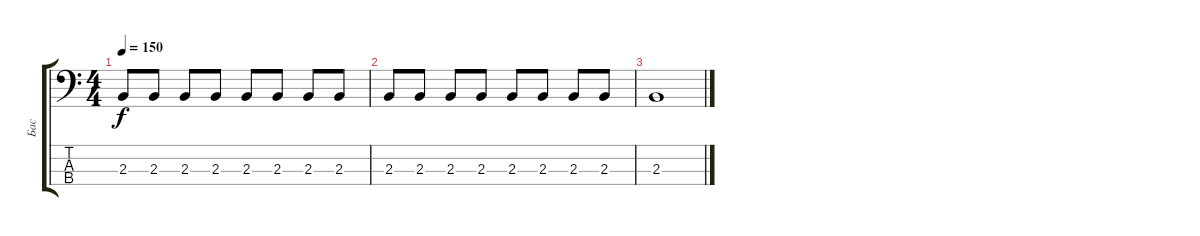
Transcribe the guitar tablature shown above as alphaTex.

\track ("Бас" "Бас") {instrument electricbasspick}
\staff {score tabs}
\tuning (G2 D2 A1 E1) {hide}
\ts (4 4)
\tempo 150
\clef f4
\ks c
2.3.8{dy f} 2.3.8 2.3.8 2.3.8 2.3.8 2.3.8 2.3.8 2.3.8 |
2.3.8 2.3.8 2.3.8 2.3.8 2.3.8 2.3.8 2.3.8 2.3.8 |
2.3.1
